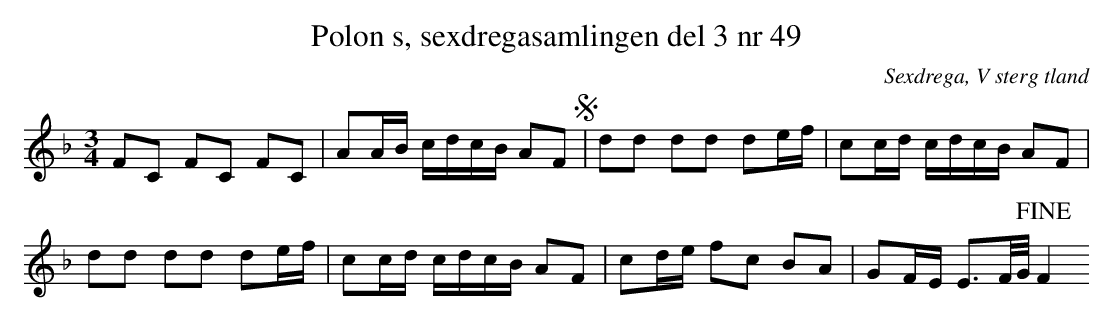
X:1
T: Polon s, sexdregasamlingen del 3 nr 49
O:Sexdrega, V sterg tland
P:(AB)2.(DB)2
M: 3/4
L: 1/8
K:F
P:A
FC FC FC | AA/B/ c/d/c/B/ AF !segno! | \
P:B
dd dd de/f/ | cc/d/ c/d/c/B/ AF |
dd dd de/f/ | cc/d/ c/d/c/B/ AF | cd/e/ fc BA | GF/E/ E>F/G// !fine! F2
P:C
:|
P:D
